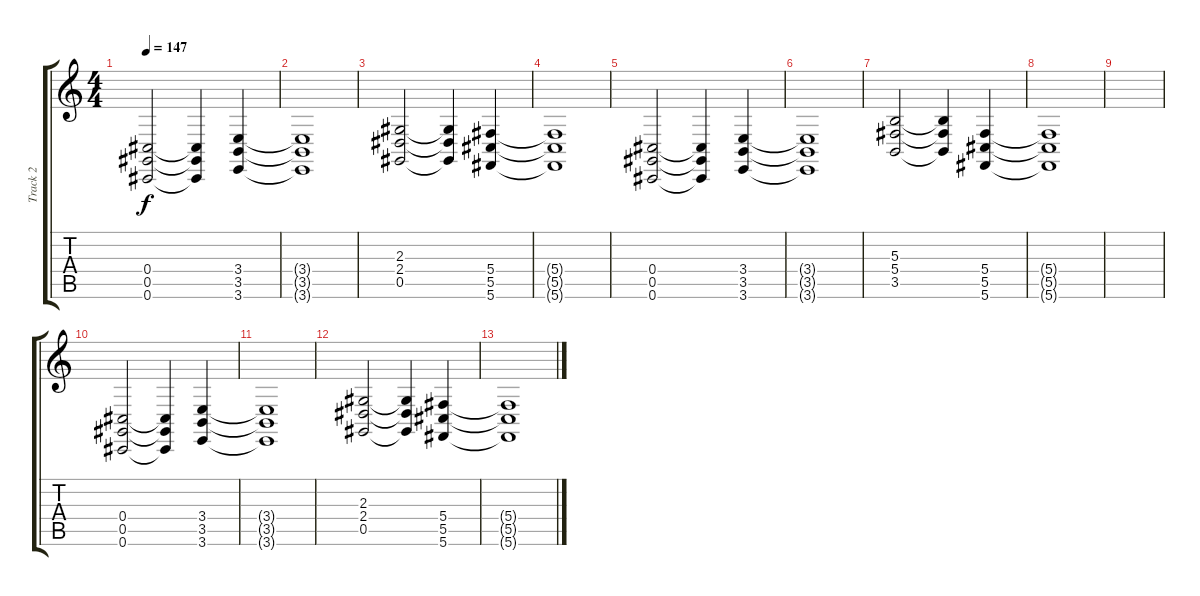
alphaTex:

\track ("Track 2" "Track 2") {instrument electricgrandpiano}
\staff {score tabs}
\tuning (Eb4 Bb3 Gb3 Db3 Ab2 Db2) {hide}
\ts (4 4)
\tempo 147
\clef g2
\ks c
(0.4 0.5 0.6).2{dy f} (0.4{t} 0.5{t} 0.6{t}).4 (3.4 3.5 3.6).4 |
(3.4{t} 3.5{t} 3.6{t}).1 |
(2.3 2.4 0.5).2 (2.3{t} 2.4{t} 0.5{t}).4 (5.4 5.5 5.6).4 |
(5.4{t} 5.5{t} 5.6{t}).1 |
(0.4 0.5 0.6).2 (0.4{t} 0.5{t} 0.6{t}).4 (3.4 3.5 3.6).4 |
(3.4{t} 3.5{t} 3.6{t}).1 |
(5.3 5.4 3.5).2 (5.3{t} 5.4{t} 3.5{t}).4 (5.4 5.5 5.6).4 |
(5.4{t} 5.5{t} 5.6{t}).1 |
|
(0.4 0.5 0.6).2 (0.4{t} 0.5{t} 0.6{t}).4 (3.4 3.5 3.6).4 |
(3.4{t} 3.5{t} 3.6{t}).1 |
(2.3 2.4 0.5).2 (2.3{t} 2.4{t} 0.5{t}).4 (5.4 5.5 5.6).4 |
(5.4{t} 5.5{t} 5.6{t}).1
